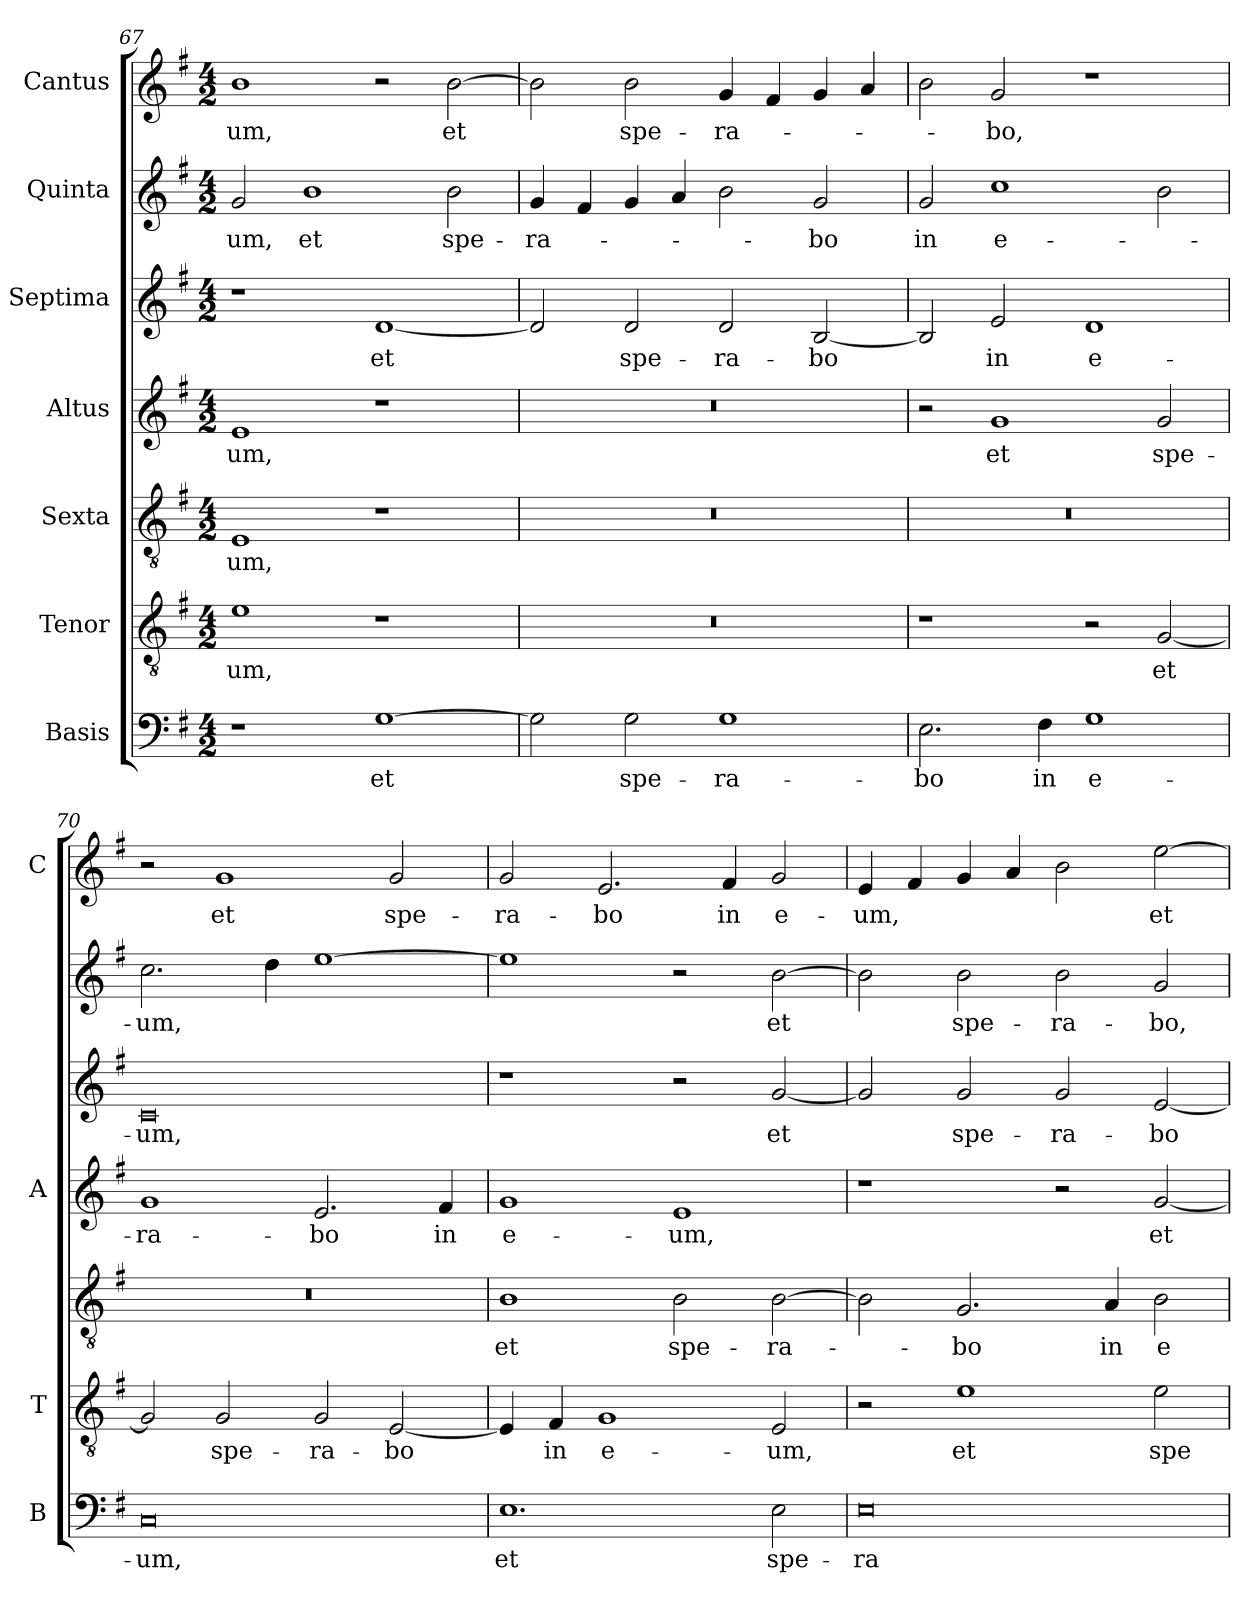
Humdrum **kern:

**kern	**text	**kern	**text	**kern	**text	**kern	**text	**kern	**text	**kern	**text	**kern	**text
*part7	*part7	*part6	*part6	*part5	*part5	*part4	*part4	*part3	*part3	*part2	*part2	*part1	*part1
*staff7	*staff7	*staff6	*staff6	*staff5	*staff5	*staff4	*staff4	*staff3	*staff3	*staff2	*staff2	*staff1	*staff1
*I"Basis	*	*I"Tenor	*	*I"Sexta	*	*I"Altus	*	*I"Septima	*	*I"Quinta	*	*I"Cantus	*
*I'B	*	*I'T	*	*	*	*I'A	*	*	*	*	*	*I'C	*
*clefF4	*	*clefGv2	*	*clefGv2	*	*clefG2	*	*clefG2	*	*clefG2	*	*clefG2	*
*k[f#]	*	*k[f#]	*	*k[f#]	*	*k[f#]	*	*k[f#]	*	*k[f#]	*	*k[f#]	*
*G:	*	*G:	*	*G:	*	*G:	*	*G:	*	*G:	*	*G:	*
*M4/2	*	*M4/2	*	*M4/2	*	*M4/2	*	*M4/2	*	*M4/2	*	*M4/2	*
=67	=67	=67	=67	=67	=67	=67	=67	=67	=67	=67	=67	=67	=67
!	!	!	!LO:LY:b	!	!LO:LY:b	!	!LO:LY:b	!	!	!	!LO:LY:b	!	!LO:LY:b
1r	.	1e	-um,	1E	-um,	1e	-um,	1r	.	2g/	-um,	1b	-um,
!	!	!	!	!	!	!	!	!	!	!	!LO:LY:b	!	!
.	.	.	.	.	.	.	.	.	.	1b	et	.	.
!	!LO:LY:b	!	!	!	!	!	!	!	!LO:LY:b	!	!	!	!
[1G	et	1r	.	1r	.	1r	.	[1d	et	.	.	2r	.
!	!	!	!	!	!	!	!	!	!	!	!LO:LY:b	!	!LO:LY:b
.	.	.	.	.	.	.	.	.	.	2b\	spe-	[2b\	et
=68	=68	=68	=68	=68	=68	=68	=68	=68	=68	=68	=68	=68	=68
!	!	!	!	!	!	!	!	!	!	!	!LO:LY:b	!	!
2G\]	.	0r	.	0r	.	0r	.	2d/]	.	4g/	-ra-	2b\]	.
.	.	.	.	.	.	.	.	.	.	4f#/	.	.	.
!	!LO:LY:b	!	!	!	!	!	!	!	!LO:LY:b	!	!	!	!LO:LY:b
2G\	spe-	.	.	.	.	.	.	2d/	spe-	4g/	.	2b\	spe-
.	.	.	.	.	.	.	.	.	.	4a/	.	.	.
!	!LO:LY:b	!	!	!	!	!	!	!	!LO:LY:b	!	!	!	!LO:LY:b
1G	-ra-	.	.	.	.	.	.	2d/	-ra-	2b\	.	4g/	-ra-
.	.	.	.	.	.	.	.	.	.	.	.	4f#/	.
!	!	!	!	!	!	!	!	!	!LO:LY:b	!	!LO:LY:b	!	!
.	.	.	.	.	.	.	.	[2B/	-bo	2g/	-bo	4g/	.
.	.	.	.	.	.	.	.	.	.	.	.	4a/	.
!!LO:PB:g=z
=69	=69	=69	=69	=69	=69	=69	=69	=69	=69	=69	=69	=69	=69
!	!LO:LY:b	!	!	!	!	!	!	!	!	!	!LO:LY:b	!	!
2.E\	-bo	1r	.	0r	.	2r	.	2B/]	.	2g/	in	2b\	.
!	!	!	!	!	!	!	!LO:LY:b	!	!LO:LY:b	!	!LO:LY:b	!	!LO:LY:b
.	.	.	.	.	.	1g	et	2e/	in	1cc	e-	2g/	-bo,
!	!LO:LY:b	!	!	!	!	!	!	!	!	!	!	!	!
4F#\	in	.	.	.	.	.	.	.	.	.	.	.	.
!	!LO:LY:b	!	!	!	!	!	!	!	!LO:LY:b	!	!	!	!
1G	e-	2r	.	.	.	.	.	1d	e-	.	.	1r	.
!	!	!	!LO:LY:b	!	!	!	!LO:LY:b	!	!	!	!	!	!
.	.	[2G/	et	.	.	2g/	spe-	.	.	2b\	.	.	.
=70	=70	=70	=70	=70	=70	=70	=70	=70	=70	=70	=70	=70	=70
!	!LO:LY:b	!	!	!	!	!	!LO:LY:b	!	!LO:LY:b	!	!LO:LY:b	!	!
0C	-um,	2G/]	.	0r	.	1g	-ra-	0c	-um,	2.cc\	-um,	2r	.
!	!	!	!LO:LY:b	!	!	!	!	!	!	!	!	!	!LO:LY:b
.	.	2G/	spe-	.	.	.	.	.	.	.	.	1g	et
.	.	.	.	.	.	.	.	.	.	4dd\	.	.	.
!	!	!	!LO:LY:b	!	!	!	!LO:LY:b	!	!	!	!	!	!
.	.	2G/	-ra-	.	.	2.e/	-bo	.	.	[1ee	.	.	.
!	!	!	!LO:LY:b	!	!	!	!	!	!	!	!	!	!LO:LY:b
.	.	[2E/	-bo	.	.	.	.	.	.	.	.	2g/	spe-
!	!	!	!	!	!	!	!LO:LY:b	!	!	!	!	!	!
.	.	.	.	.	.	4f#/	in	.	.	.	.	.	.
=71	=71	=71	=71	=71	=71	=71	=71	=71	=71	=71	=71	=71	=71
!	!LO:LY:b	!	!	!	!LO:LY:b	!	!LO:LY:b	!	!	!	!	!	!LO:LY:b
1.E	et	4E/]	.	1B	et	1g	e-	1r	.	1ee]	.	2g/	-ra-
!	!	!	!LO:LY:b	!	!	!	!	!	!	!	!	!	!
.	.	4F#/	in	.	.	.	.	.	.	.	.	.	.
!	!	!	!LO:LY:b	!	!	!	!	!	!	!	!	!	!LO:LY:b
.	.	1G	e-	.	.	.	.	.	.	.	.	2.e/	-bo
!	!	!	!	!	!LO:LY:b	!	!LO:LY:b	!	!	!	!	!	!
.	.	.	.	2B\	spe-	1e	-um,	2r	.	2r	.	.	.
!	!	!	!	!	!	!	!	!	!	!	!	!	!LO:LY:b
.	.	.	.	.	.	.	.	.	.	.	.	4f#/	in
!	!LO:LY:b	!	!LO:LY:b	!	!LO:LY:b	!	!	!	!LO:LY:b	!	!LO:LY:b	!	!LO:LY:b
2E\	spe-	2E/	-um,	[2B\	-ra-	.	.	[2g/	et	[2b\	et	2g/	e-
=72	=72	=72	=72	=72	=72	=72	=72	=72	=72	=72	=72	=72	=72
!	!LO:LY:b	!	!	!	!	!	!	!	!	!	!	!	!LO:LY:b
0E	-ra-	2r	.	2B\]	.	1r	.	2g/]	.	2b\]	.	4e/	-um,
.	.	.	.	.	.	.	.	.	.	.	.	4f#/	.
!	!	!	!LO:LY:b	!	!LO:LY:b	!	!	!	!LO:LY:b	!	!LO:LY:b	!	!
.	.	1e	et	2.G/	-bo	.	.	2g/	spe-	2b\	spe-	4g/	.
.	.	.	.	.	.	.	.	.	.	.	.	4a/	.
!	!	!	!	!	!	!	!	!	!LO:LY:b	!	!LO:LY:b	!	!
.	.	.	.	.	.	2r	.	2g/	-ra-	2b\	-ra-	2b\	.
!	!	!	!	!	!LO:LY:b	!	!	!	!	!	!	!	!
.	.	.	.	4A/	in	.	.	.	.	.	.	.	.
!	!	!	!LO:LY:b	!	!LO:LY:b	!	!LO:LY:b	!	!LO:LY:b	!	!LO:LY:b	!	!LO:LY:b
.	.	2e\	spe-	2B\	e-	[2g/	et	[2e/	-bo	2g/	-bo,	[2ee\	et
=	=	=	=	=	=	=	=	=	=	=	=	=	=
*-	*-	*-	*-	*-	*-	*-	*-	*-	*-	*-	*-	*-	*-
